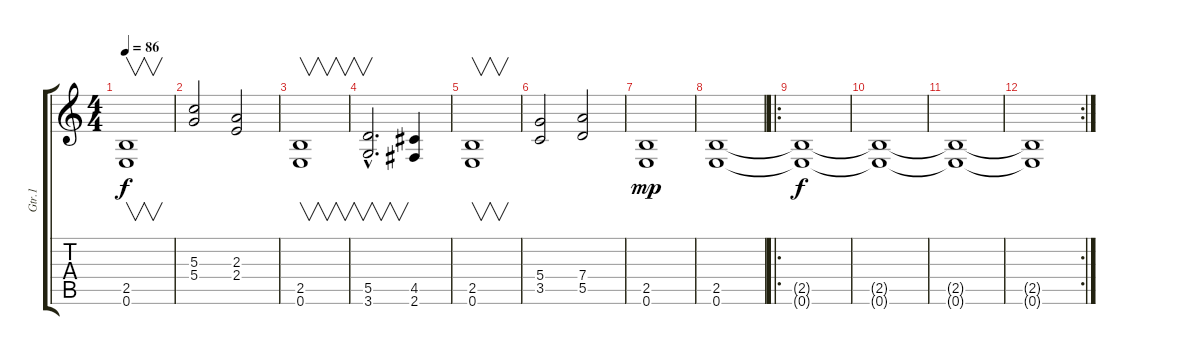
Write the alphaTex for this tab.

\track ("Gtr.1" "Gtr.1") {instrument electricguitarclean}
\staff {score tabs}
\tuning (E4 B3 G3 D3 A2 E2) {hide}
\ts (4 4)
\tempo 86
\clef g2
\ks c
(2.5 0.6).1{v dy f} |
(5.3 5.4).2 (2.3 2.4).2 |
(2.5 0.6).1{v} |
(5.5{hac} 3.6{hac}).2{v d} (4.5 2.6).4 |
(2.5 0.6).1{v} |
(5.4 3.5).2 (7.4 5.5).2 |
(2.5 0.6).1{dy mp} |
(2.5 0.6).1 |
\ro
(2.5{t} 0.6{t}).1{dy f} |
(2.5{t} 0.6{t}).1 |
(2.5{t} 0.6{t}).1 |
\rc 2
(2.5{t} 0.6{t}).1
